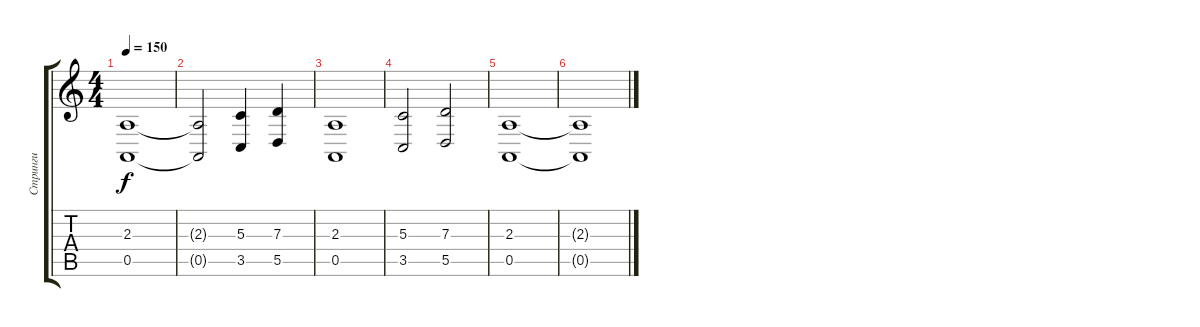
\track ("Стринги" "Стринги") {instrument choiraahs}
\staff {score tabs}
\tuning (E4 B3 G3 D3 A2 E2) {hide}
\ts (4 4)
\tempo 150
\clef g2
\ks c
(2.3 0.5).1{dy f} |
(2.3{t} 0.5{t}).2 (5.3 3.5).4 (7.3 5.5).4 |
(2.3 0.5).1 |
(5.3 3.5).2 (7.3 5.5).2 |
(2.3 0.5).1 |
(2.3{t} 0.5{t}).1
